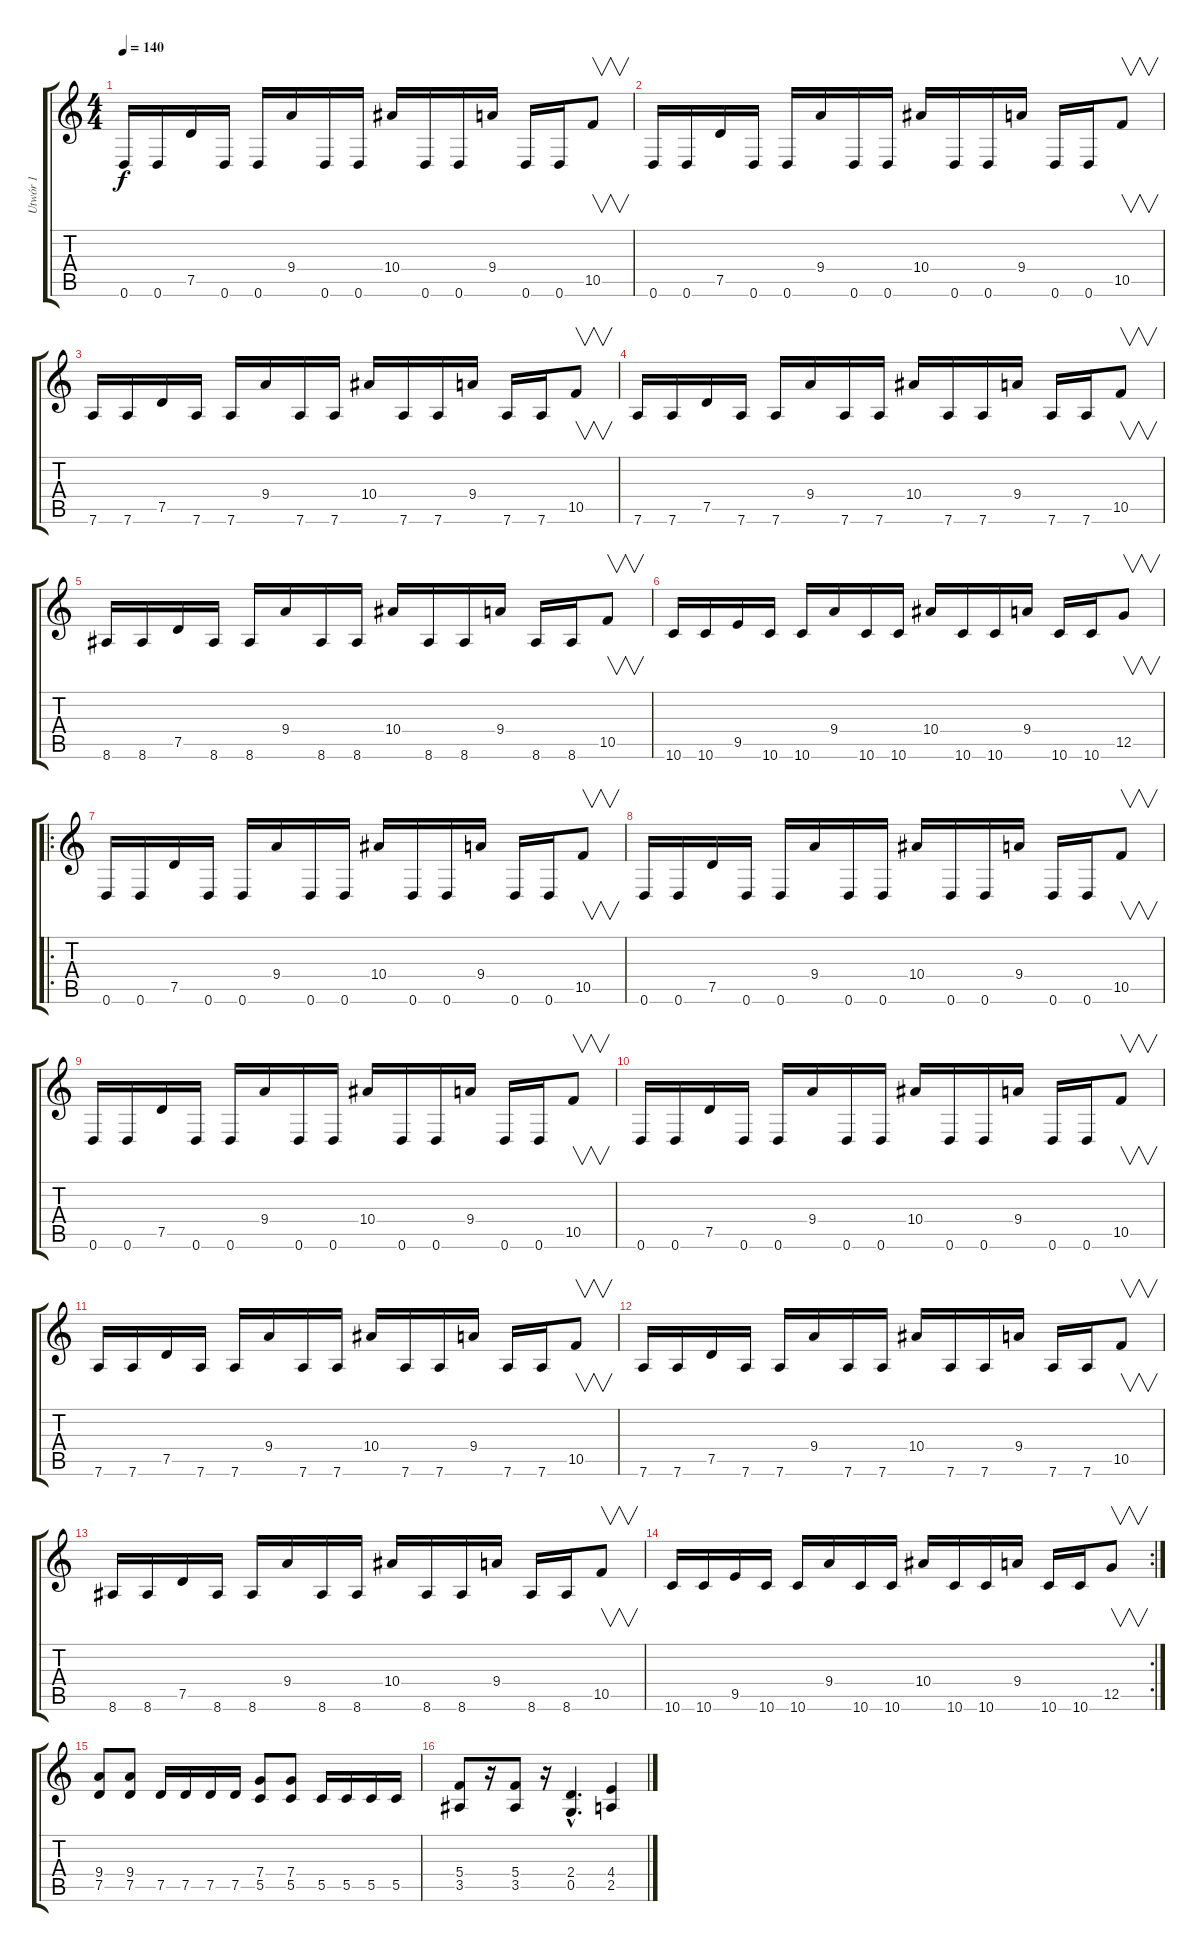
\track ("Utwór 1" "Utwór 1") {instrument distortionguitar}
\staff {score tabs}
\tuning (D4 A3 F3 C3 G2 D2) {hide}
\ts (4 4)
\tempo 140
\clef g2
\ks c
0.6.16{dy f} 0.6.16 7.5.16 0.6.16 0.6.16 9.4.16 0.6.16 0.6.16 10.4.16 0.6.16 0.6.16 9.4.16 0.6.16 0.6.16 10.5.8{v} |
0.6.16 0.6.16 7.5.16 0.6.16 0.6.16 9.4.16 0.6.16 0.6.16 10.4.16 0.6.16 0.6.16 9.4.16 0.6.16 0.6.16 10.5.8{v} |
7.6.16 7.6.16 7.5.16 7.6.16 7.6.16 9.4.16 7.6.16 7.6.16 10.4.16 7.6.16 7.6.16 9.4.16 7.6.16 7.6.16 10.5.8{v} |
7.6.16 7.6.16 7.5.16 7.6.16 7.6.16 9.4.16 7.6.16 7.6.16 10.4.16 7.6.16 7.6.16 9.4.16 7.6.16 7.6.16 10.5.8{v} |
8.6.16 8.6.16 7.5.16 8.6.16 8.6.16 9.4.16 8.6.16 8.6.16 10.4.16 8.6.16 8.6.16 9.4.16 8.6.16 8.6.16 10.5.8{v} |
10.6.16 10.6.16 9.5.16 10.6.16 10.6.16 9.4.16 10.6.16 10.6.16 10.4.16 10.6.16 10.6.16 9.4.16 10.6.16 10.6.16 12.5.8{v} |
\ro
0.6.16 0.6.16 7.5.16 0.6.16 0.6.16 9.4.16 0.6.16 0.6.16 10.4.16 0.6.16 0.6.16 9.4.16 0.6.16 0.6.16 10.5.8{v} |
0.6.16 0.6.16 7.5.16 0.6.16 0.6.16 9.4.16 0.6.16 0.6.16 10.4.16 0.6.16 0.6.16 9.4.16 0.6.16 0.6.16 10.5.8{v} |
0.6.16 0.6.16 7.5.16 0.6.16 0.6.16 9.4.16 0.6.16 0.6.16 10.4.16 0.6.16 0.6.16 9.4.16 0.6.16 0.6.16 10.5.8{v} |
0.6.16 0.6.16 7.5.16 0.6.16 0.6.16 9.4.16 0.6.16 0.6.16 10.4.16 0.6.16 0.6.16 9.4.16 0.6.16 0.6.16 10.5.8{v} |
7.6.16 7.6.16 7.5.16 7.6.16 7.6.16 9.4.16 7.6.16 7.6.16 10.4.16 7.6.16 7.6.16 9.4.16 7.6.16 7.6.16 10.5.8{v} |
7.6.16 7.6.16 7.5.16 7.6.16 7.6.16 9.4.16 7.6.16 7.6.16 10.4.16 7.6.16 7.6.16 9.4.16 7.6.16 7.6.16 10.5.8{v} |
8.6.16 8.6.16 7.5.16 8.6.16 8.6.16 9.4.16 8.6.16 8.6.16 10.4.16 8.6.16 8.6.16 9.4.16 8.6.16 8.6.16 10.5.8{v} |
\rc 2
10.6.16 10.6.16 9.5.16 10.6.16 10.6.16 9.4.16 10.6.16 10.6.16 10.4.16 10.6.16 10.6.16 9.4.16 10.6.16 10.6.16 12.5.8{v} |
(9.4 7.5).8 (9.4 7.5).8 7.5.16 7.5.16 7.5.16 7.5.16 (7.4 5.5).8 (7.4 5.5).8 5.5.16 5.5.16 5.5.16 5.5.16 |
(5.4 3.5).8 r.16 (5.4 3.5).8 r.16 (2.4{hac} 0.5{hac}).4{d} (4.4 2.5).4
